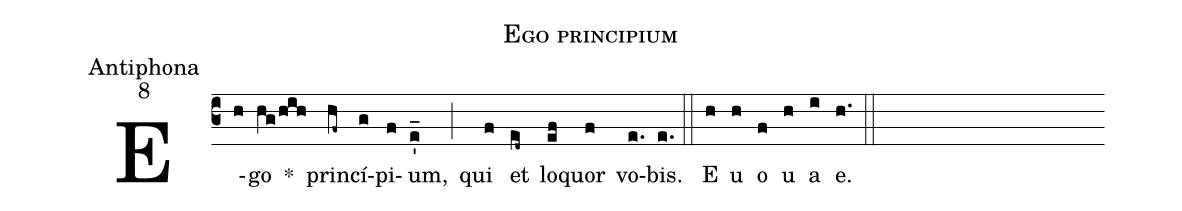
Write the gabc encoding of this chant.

name:Ego principium;
office-part:Antiphona;
mode:8;
%%
(c3) E(h)go(hg/hih) *() prin(hf~)cí(g)pi(f)um,(e'_) (;) qui(f) et(ed~) lo(ef)quor(f) vo(e.)bis.(e.) (::) E(h) u(h) o(f) u(h) a(i) e.(h.) (::)
